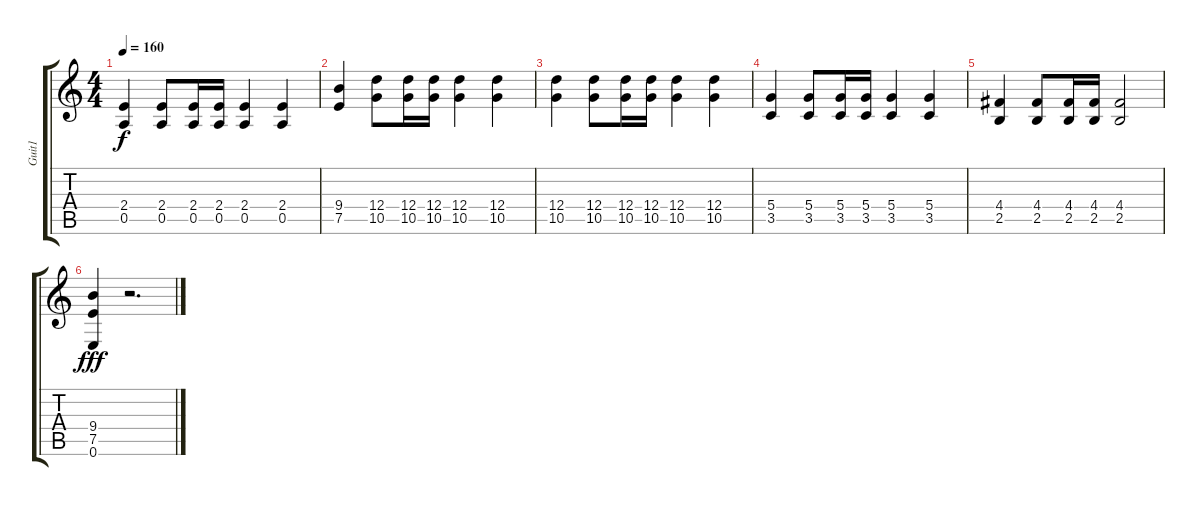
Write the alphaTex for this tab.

\track ("Guit1" "Guit1") {instrument overdrivenguitar}
\staff {score tabs}
\tuning (E4 B3 G3 D3 A2 E2) {hide}
\ts (4 4)
\tempo 160
\clef g2
\ks c
(2.4 0.5).4{dy f} (2.4 0.5).8 (2.4 0.5).16 (2.4 0.5).16 (2.4 0.5).4 (2.4 0.5).4 |
(9.4 7.5).4 (12.4 10.5).8 (12.4 10.5).16 (12.4 10.5).16 (12.4 10.5).4 (12.4 10.5).4 |
(12.4 10.5).4 (12.4 10.5).8 (12.4 10.5).16 (12.4 10.5).16 (12.4 10.5).4 (12.4 10.5).4 |
(5.4 3.5).4 (5.4 3.5).8 (5.4 3.5).16 (5.4 3.5).16 (5.4 3.5).4 (5.4 3.5).4 |
(4.4 2.5).4 (4.4 2.5).8 (4.4 2.5).16 (4.4 2.5).16 (4.4 2.5).2 |
(9.4 7.5 0.6).4{dy fff} r.2{d}
